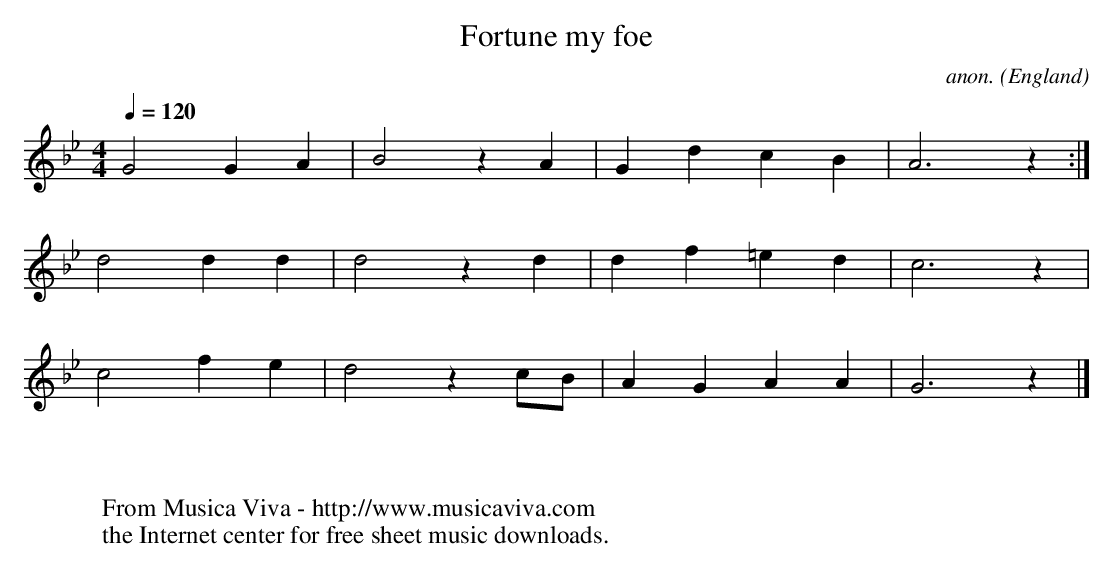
X:1
T:Fortune my foe
C:anon.
O:England
M:4/4
L:1/4
Q:120
K:Gm
G2 GA|B2 zA|Gd cB|A3z:|
d2 dd|d2 zd|df =ed|c3z|
c2 fe|d2 zc/B/|AG AA|G3z|]
W:
W:
W:  From Musica Viva - http://www.musicaviva.com
W:  the Internet center for free sheet music downloads.
